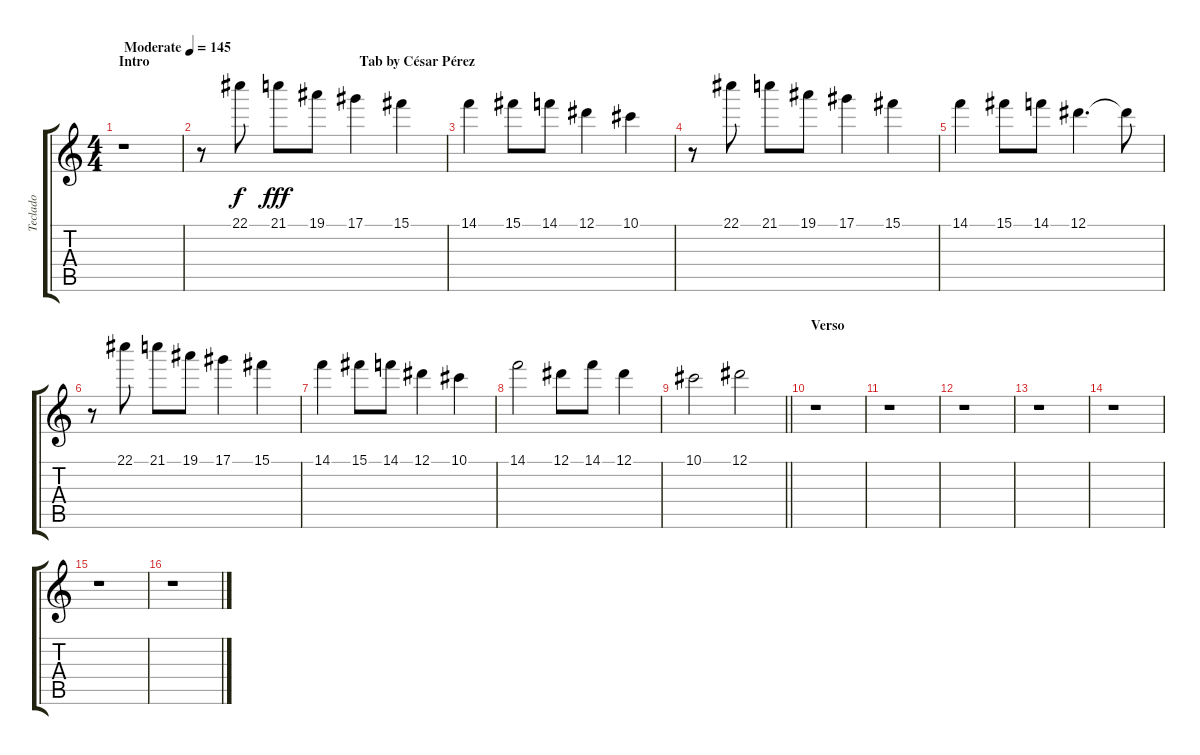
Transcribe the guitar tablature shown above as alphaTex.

\track ("Teclado" "Teclado") {instrument synthbass2}
\staff {score tabs}
\tuning (Eb4 Bb3 Gb3 Db3 Ab2 Eb2) {hide}
\ts (4 4)
\section ("" "Intro                                                            Tab by César Pérez")
\tempo (145 "Moderate")
\clef g2
\ks c
r.1{dy f instrument synthbass2} |
r.8 22.1.8 21.1.8{dy fff} 19.1.8 17.1.4 15.1.4 |
14.1.4 15.1.8 14.1.8 12.1.4 10.1.4 |
r.8 22.1.8 21.1.8 19.1.8 17.1.4 15.1.4 |
14.1.4 15.1.8 14.1.8 12.1.4{d} 12.1{t}.8 |
r.8 22.1.8 21.1.8 19.1.8 17.1.4 15.1.4 |
14.1.4 15.1.8 14.1.8 12.1.4 10.1.4 |
14.1.2 12.1.8 14.1.8 12.1.4 |
\barLineRight lightlight
10.1.2 12.1.2 |
\section ("" "Verso")
r.1 |
r.1 |
r.1 |
r.1 |
r.1 |
r.1 |
r.1
